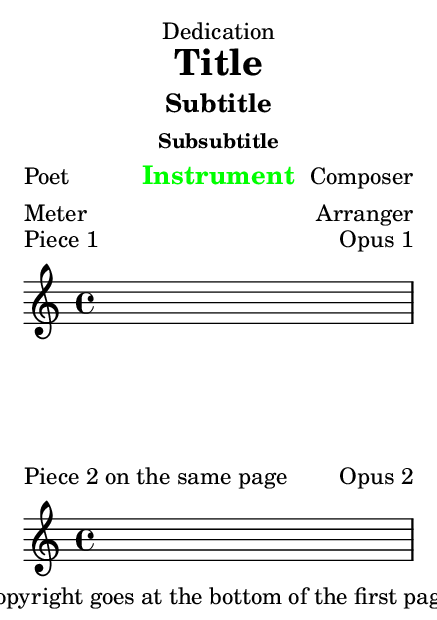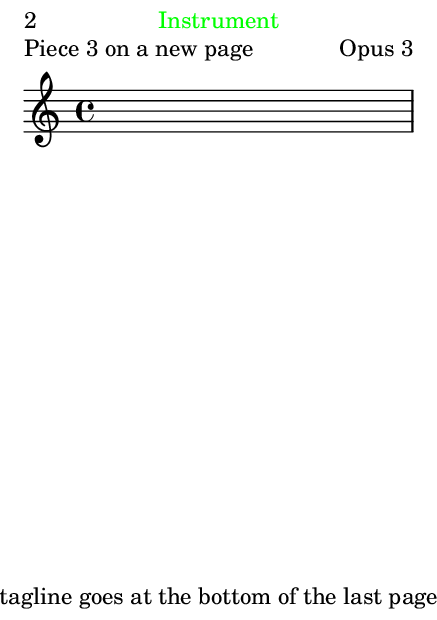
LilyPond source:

%% Generated by lilypond-book
%% Options: [exampleindent=10.16\mm,indent=0\mm,line-width=160\mm,noragged-right,paper-height=845.047\pt,paper-width=597.508\pt,papersize="a7",quote]
\include "lilypond-book-preamble.ly"


% ****************************************************************
% Start cut-&-pastable-section
% ****************************************************************

#(ly:set-option 'eps-box-padding 3.000000)



\paper {
  #(set-paper-size "a7")
  indent = 0\mm
  ragged-right = ##f
}

\layout {
  
}




% ****************************************************************
% ly snippet:
% ****************************************************************
\sourcefileline 646
\book {
  \header {
      % The following fields are centered
    dedication = "Dedication"
    title = "Title"
    subtitle = "Subtitle"
    subsubtitle = "Subsubtitle"
      % The following fields are evenly spread on one line
      % the field "instrument" also appears on following pages
    instrument = \markup \with-color #green "Instrument"
    poet = "Poet"
    composer = "Composer"
      % The following fields are placed at opposite ends of the same line
    meter = "Meter"
    arranger = "Arranger"
      % The following fields are centered at the bottom
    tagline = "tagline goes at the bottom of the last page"
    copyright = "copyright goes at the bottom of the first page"
  }
  \score {
    \header {
        % The following fields are placed at opposite ends of the same line
      piece = "Piece 1"
      opus = "Opus 1"
    }
    { s1 }
  }
  \score {
    \header {
        % The following fields are placed at opposite ends of the same line
      piece = "Piece 2 on the same page"
      opus = "Opus 2"
    }
    { s1 }
  }
  \pageBreak
  \score {
    \header {
        % The following fields are placed at opposite ends of the same line
      piece = "Piece 3 on a new page"
      opus = "Opus 3"
    }
    { s1 }
  }
}


% ****************************************************************
% end ly snippet
% ****************************************************************
